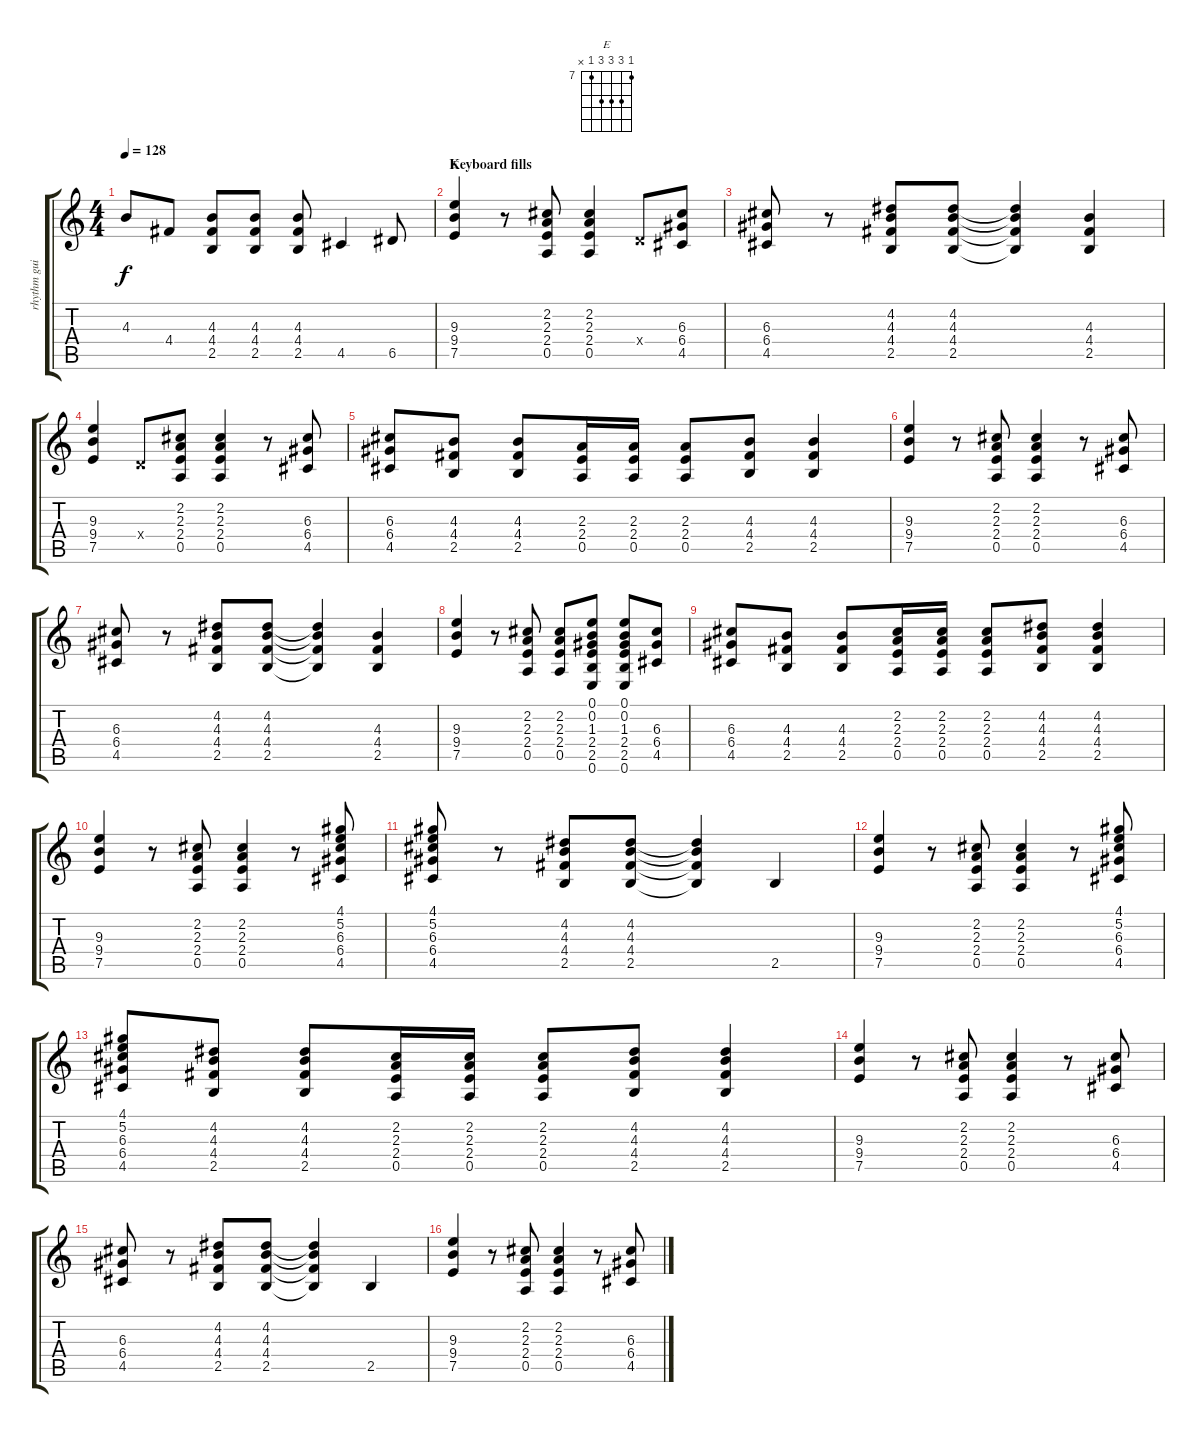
\track ("rhythm guit" "rhythm gui") {instrument overdrivenguitar}
\staff {score tabs}
\tuning (E4 B3 G3 D3 A2 E2) {hide}
\chord ("E" 7 9 9 9 7 x) {firstfret 7}
\ts (4 4)
\tempo 128
\clef g2
\ks c
4.3.8{dy f} 4.4.8 (4.3 4.4 2.5).8 (4.3 4.4 2.5).8 (4.3 4.4 2.5).8 4.5.4 6.5.8 |
\section ("" "Keyboard fills")
(9.3 9.4 7.5).4{ch "E"} r.8 (2.2 2.3 2.4 0.5).8 (2.2 2.3 2.4 0.5).4 0.4{x}.8 (6.3 6.4 4.5).8 |
(6.3 6.4 4.5).8 r.8 (4.2 4.3 4.4 2.5).8 (4.2 4.3 4.4 2.5).8 (4.2{t} 4.3{t} 4.4{t} 2.5{t}).4 (4.3 4.4 2.5).4 |
(9.3 9.4 7.5).4 0.4{x}.8 (2.2 2.3 2.4 0.5).8 (2.2 2.3 2.4 0.5).4 r.8 (6.3 6.4 4.5).8 |
(6.3 6.4 4.5).8 (4.3 4.4 2.5).8 (4.3 4.4 2.5).8 (2.3 2.4 0.5).16 (2.3 2.4 0.5).16 (2.3 2.4 0.5).8 (4.3 4.4 2.5).8 (4.3 4.4 2.5).4 |
(9.3 9.4 7.5).4 r.8 (2.2 2.3 2.4 0.5).8 (2.2 2.3 2.4 0.5).4 r.8 (6.3 6.4 4.5).8 |
(6.3 6.4 4.5).8 r.8 (4.2 4.3 4.4 2.5).8 (4.2 4.3 4.4 2.5).8 (4.2{t} 4.3{t} 4.4{t} 2.5{t}).4 (4.3 4.4 2.5).4 |
(9.3 9.4 7.5).4 r.8 (2.2 2.3 2.4 0.5).8 (2.2 2.3 2.4 0.5).8 (0.1 0.2 1.3 2.4 2.5 0.6).8 (0.1 0.2 1.3 2.4 2.5 0.6).8 (6.3 6.4 4.5).8 |
(6.3 6.4 4.5).8 (4.3 4.4 2.5).8 (4.3 4.4 2.5).8 (2.2 2.3 2.4 0.5).16 (2.2 2.3 2.4 0.5).16 (2.2 2.3 2.4 0.5).8 (4.2 4.3 4.4 2.5).8 (4.2 4.3 4.4 2.5).4 |
(9.3 9.4 7.5).4 r.8 (2.2 2.3 2.4 0.5).8 (2.2 2.3 2.4 0.5).4 r.8 (4.1 5.2 6.3 6.4 4.5).8 |
(4.1 5.2 6.3 6.4 4.5).8 r.8 (4.2 4.3 4.4 2.5).8 (4.2 4.3 4.4 2.5).8 (4.2{t} 4.3{t} 4.4{t} 2.5{t}).4 2.5.4 |
(9.3 9.4 7.5).4 r.8 (2.2 2.3 2.4 0.5).8 (2.2 2.3 2.4 0.5).4 r.8 (4.1 5.2 6.3 6.4 4.5).8 |
(4.1 5.2 6.3 6.4 4.5).8 (4.2 4.3 4.4 2.5).8 (4.2 4.3 4.4 2.5).8 (2.2 2.3 2.4 0.5).16 (2.2 2.3 2.4 0.5).16 (2.2 2.3 2.4 0.5).8 (4.2 4.3 4.4 2.5).8 (4.2 4.3 4.4 2.5).4 |
(9.3 9.4 7.5).4 r.8 (2.2 2.3 2.4 0.5).8 (2.2 2.3 2.4 0.5).4 r.8 (6.3 6.4 4.5).8 |
(6.3 6.4 4.5).8 r.8 (4.2 4.3 4.4 2.5).8 (4.2 4.3 4.4 2.5).8 (4.2{t} 4.3{t} 4.4{t} 2.5{t}).4 2.5.4 |
(9.3 9.4 7.5).4 r.8 (2.2 2.3 2.4 0.5).8 (2.2 2.3 2.4 0.5).4 r.8 (6.3 6.4 4.5).8
